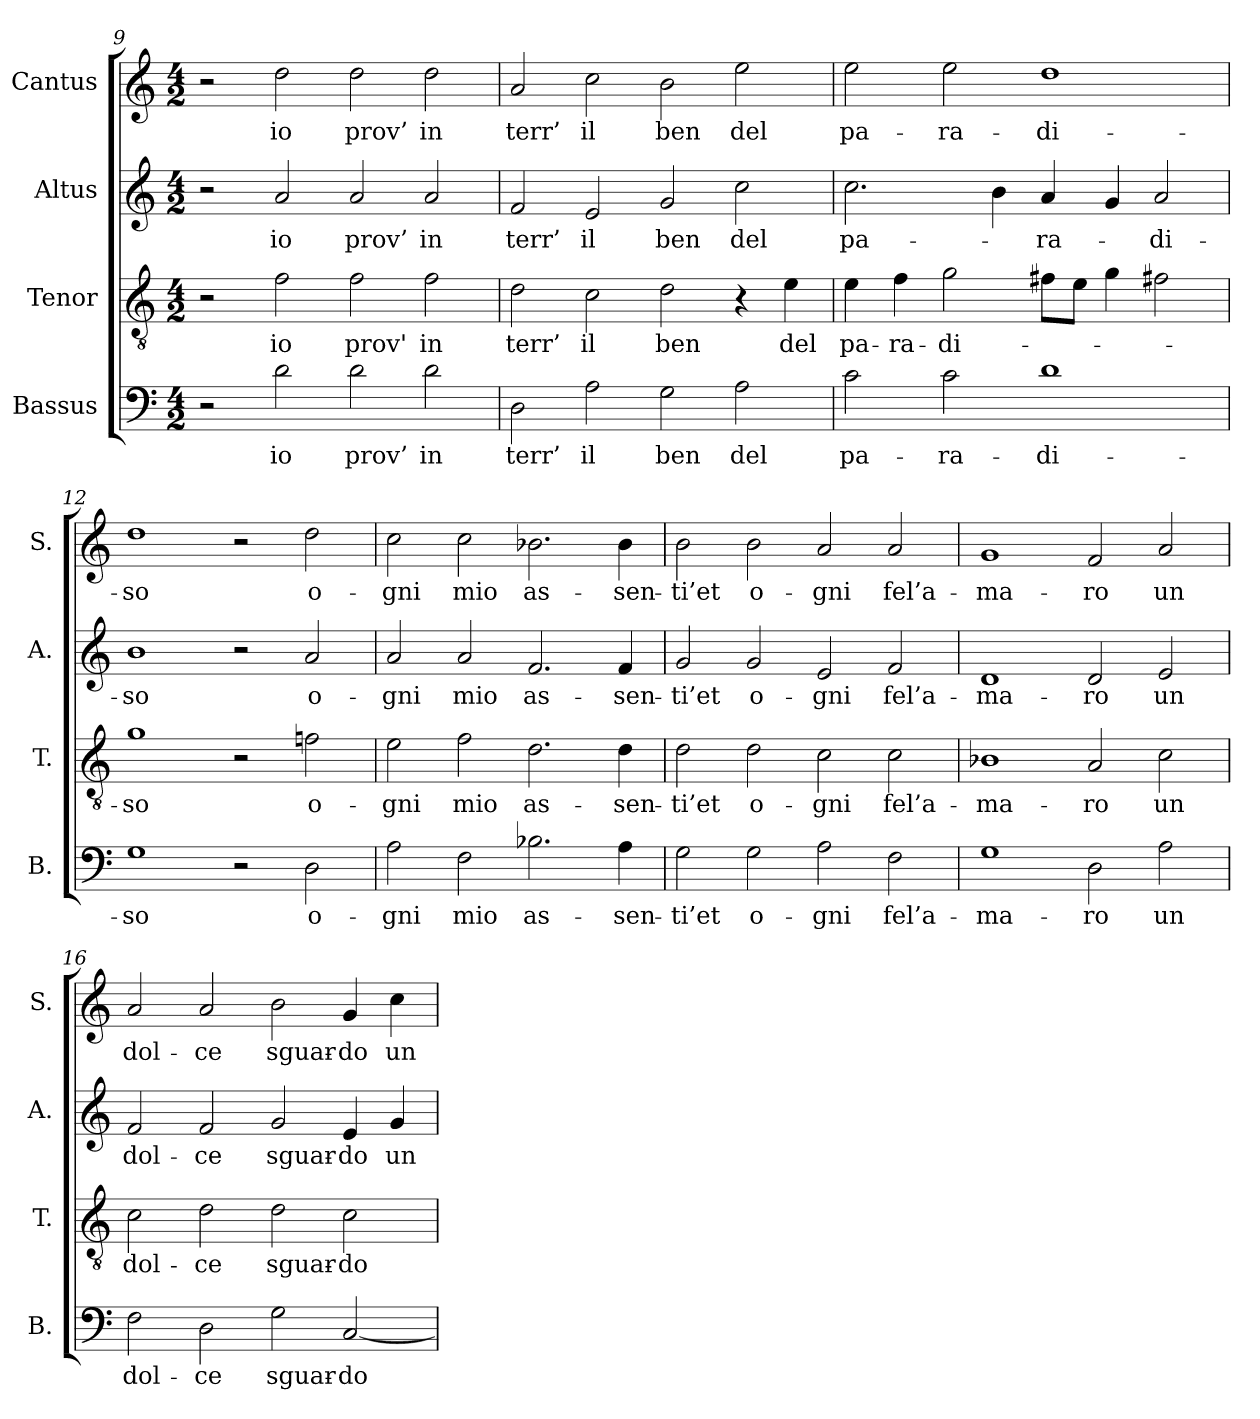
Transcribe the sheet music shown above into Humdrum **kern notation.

**kern	**text	**kern	**text	**kern	**text	**kern	**text
*part4	*part4	*part3	*part3	*part2	*part2	*part1	*part1
*staff4	*staff4	*staff3	*staff3	*staff2	*staff2	*staff1	*staff1
*I"Bassus	*	*I"Tenor	*	*I"Altus	*	*I"Cantus	*
*I'B.	*	*I'T.	*	*I'A.	*	*I'S.	*
*clefF4	*	*clefGv2	*	*clefG2	*	*clefG2	*
*	*	*ITrd7c12	*	*	*	*	*
*k[]	*	*k[]	*	*k[]	*	*k[]	*
*C:	*	*C:	*	*C:	*	*C:	*
*M4/2	*	*M4/2	*	*M4/2	*	*M4/2	*
=9	=9	=9	=9	=9	=9	=9	=9
2r	.	2r	.	2r	.	2r	.
2d\	io	2F\	io	2a/	io	2dd\	io
2d\	prov’	2F\	prov'	2a/	prov’	2dd\	prov’
2d\	in	2F\	in	2a/	in	2dd\	in
=10	=10	=10	=10	=10	=10	=10	=10
2D\	terr’	2D\	terr’	2f/	terr’	2a/	terr’
2A\	il	2C\	il	2e/	il	2cc\	il
2G\	ben	2D\	ben	2g/	ben	2b\	ben
2A\	del	4r	.	2cc\	del	2ee\	del
.	.	4E\	del	.	.	.	.
!!LO:LB:g=z
=11	=11	=11	=11	=11	=11	=11	=11
2c\	pa-	4E\	pa-	2.cc\	pa-	2ee\	pa-
.	.	4F\	-ra-	.	.	.	.
2c\	-ra-	2G\	-di-	.	.	2ee\	-ra-
.	.	.	.	4b\	.	.	.
1d\	-di-	8F#X\L	.	4a/	-ra-	1dd\	-di-
.	.	8E\J	.	.	.	.	.
.	.	4G\	.	4g/	.	.	.
.	.	2F#X\	.	2a/	-di-	.	.
=12	=12	=12	=12	=12	=12	=12	=12
1G\	-so	1G\	-so	1b\	-so	1dd\	-so
2r	.	2r	.	2r	.	2r	.
2D\	o-	2Fn\	o-	2a/	o-	2dd\	o-
=13	=13	=13	=13	=13	=13	=13	=13
2A\	-gni	2E\	-gni	2a/	-gni	2cc\	-gni
2F\	mio	2F\	mio	2a/	mio	2cc\	mio
2.B-X\	as-	2.D\	as-	2.f/	as-	2.b-X\	as-
4A\	-sen-	4D\	-sen-	4f/	-sen-	4b-\	-sen-
=14	=14	=14	=14	=14	=14	=14	=14
2G\	-ti’et	2D\	-ti’et	2g/	-ti’et	2b\	-ti’et
2G\	o-	2D\	o-	2g/	o-	2b\	o-
2A\	-gni	2C\	-gni	2e/	-gni	2a/	-gni
2F\	fel’a-	2C\	fel’a-	2f/	fel’a-	2a/	fel’a-
=15	=15	=15	=15	=15	=15	=15	=15
1G\	-ma-	1BB-X\	-ma-	1d/	-ma-	1g/	-ma-
2D\	-ro	2AA/	-ro	2d/	-ro	2f/	-ro
2A\	un	2C\	un	2e/	un	2a/	un
=16	=16	=16	=16	=16	=16	=16	=16
2F\	dol-	2C\	dol-	2f/	dol-	2a/	dol-
2D\	-ce	2D\	-ce	2f/	-ce	2a/	-ce
2G\	sguar-	2D\	sguar-	2g/	sguar-	2b\	sguar-
[2C/	-do	2C\	-do	4e/	-do	4g/	-do
.	.	.	.	4g/	un	4cc\	un
=	=	=	=	=	=	=	=
*-	*-	*-	*-	*-	*-	*-	*-
